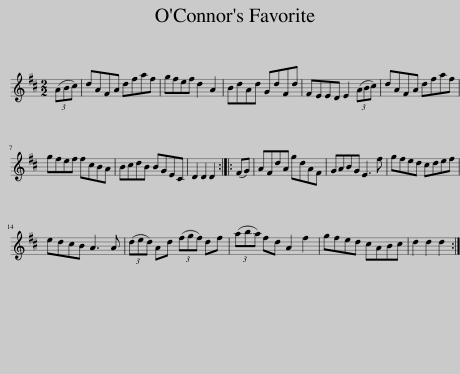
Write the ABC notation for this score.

X:1
L:1/8
M:2/2
I:linebreak $
K:D
V:1 treble
V:1
 (3(ABc) | dAFA dfaf | gfef d2 A2 | BdAd GdFd | FEED E2 (3(ABc) | %5
 dAFA dfaf |$ gfef fcBA | BcdB BGEC | D2 D2 D2 :: (FG) | %10
 AFdA gdAF | GABG E3 f | gfed cdef |$ edcB A3 A | (3(ded) Ad (3(fgf) df | %15
 (3(aba) fd A2 f2 | gfed cABc | d2 d2 d2 :| %18
